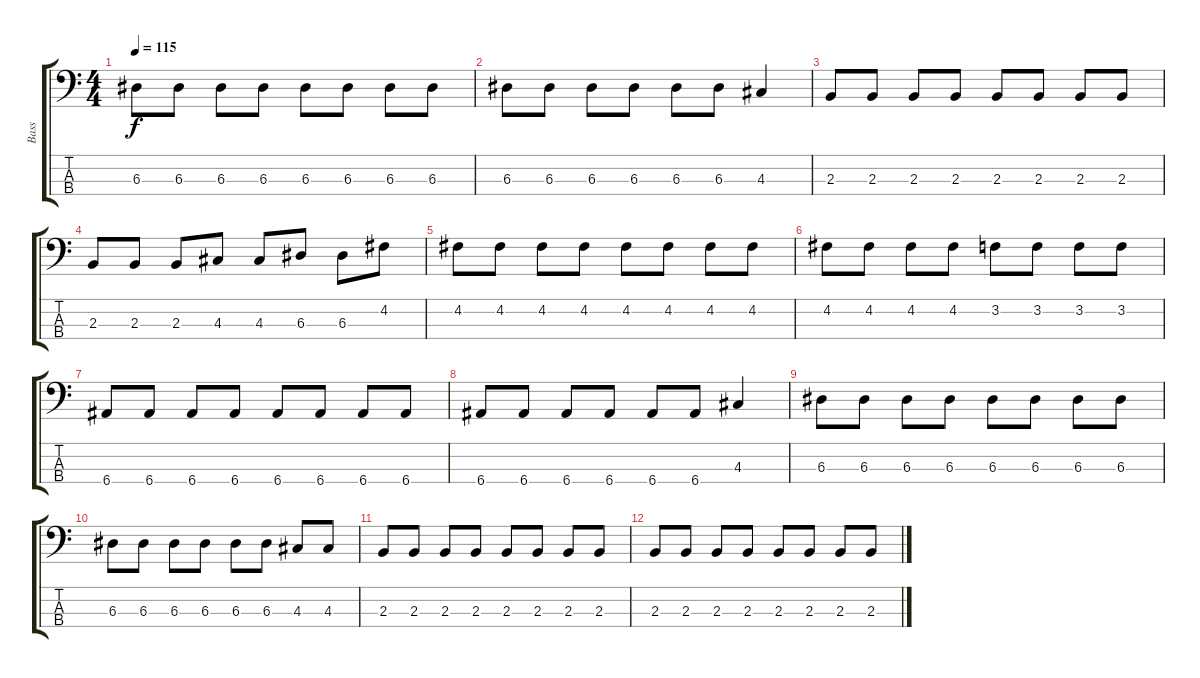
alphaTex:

\track ("Bass" "Bass") {instrument electricbassfinger}
\staff {score tabs}
\tuning (G2 D2 A1 E1) {hide}
\ts (4 4)
\tempo 115
\clef f4
\ks c
6.3.8{dy f} 6.3.8 6.3.8 6.3.8 6.3.8 6.3.8 6.3.8 6.3.8 |
6.3.8 6.3.8 6.3.8 6.3.8 6.3.8 6.3.8 4.3.4 |
2.3.8 2.3.8 2.3.8 2.3.8 2.3.8 2.3.8 2.3.8 2.3.8 |
2.3.8 2.3.8 2.3.8 4.3.8 4.3.8 6.3.8 6.3.8 4.2.8 |
4.2.8{volume 6} 4.2.8 4.2.8 4.2.8 4.2.8 4.2.8 4.2.8 4.2.8 |
4.2.8 4.2.8 4.2.8 4.2.8 3.2.8 3.2.8 3.2.8 3.2.8 |
6.4.8 6.4.8 6.4.8 6.4.8 6.4.8 6.4.8 6.4.8 6.4.8 |
6.4.8 6.4.8 6.4.8 6.4.8 6.4.8 6.4.8 4.3.4 |
6.3.8{volume 0} 6.3.8 6.3.8 6.3.8 6.3.8 6.3.8 6.3.8 6.3.8 |
6.3.8 6.3.8 6.3.8 6.3.8 6.3.8 6.3.8 4.3.8 4.3.8 |
2.3.8 2.3.8 2.3.8 2.3.8 2.3.8 2.3.8 2.3.8 2.3.8 |
2.3.8 2.3.8 2.3.8 2.3.8 2.3.8 2.3.8 2.3.8 2.3.8
